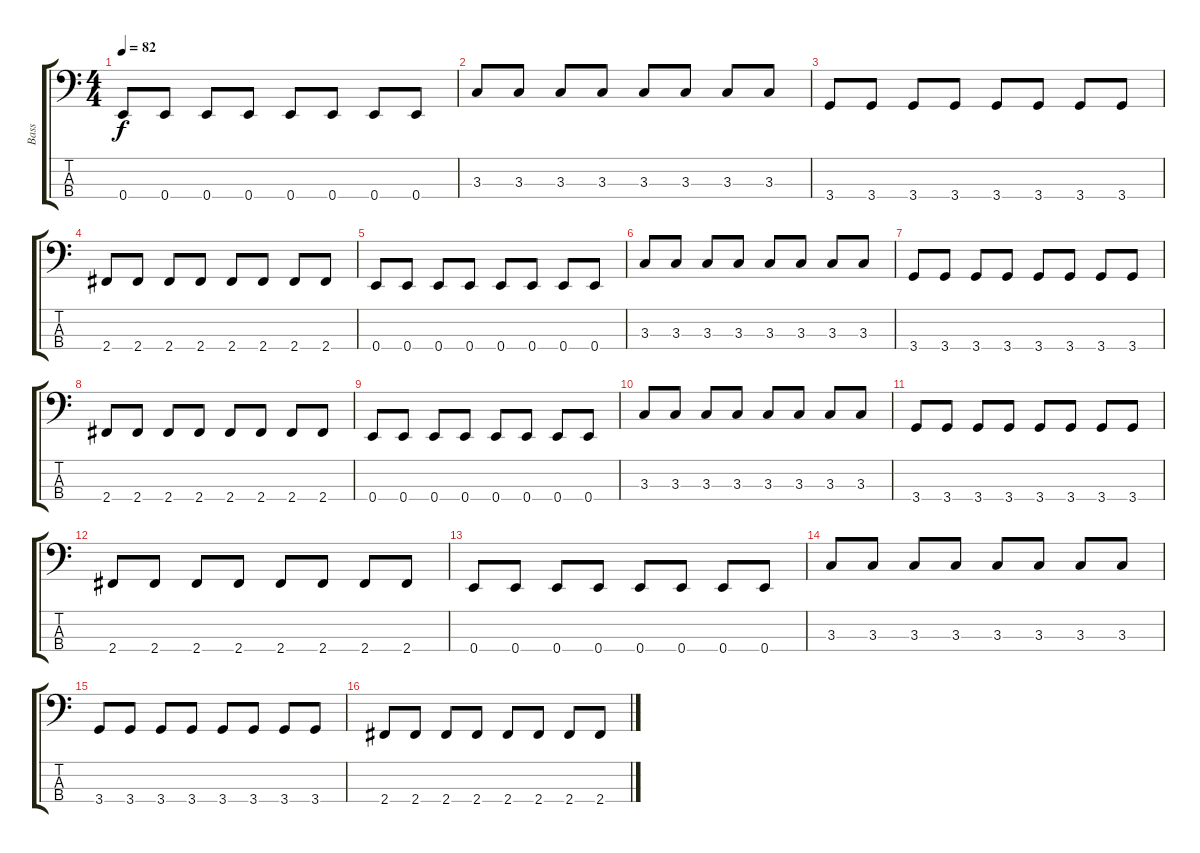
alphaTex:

\track ("Bass" "Bass") {instrument electricguitarmuted}
\staff {score tabs}
\tuning (G2 D2 A1 E1) {hide}
\ts (4 4)
\tempo 82
\clef f4
\ks c
0.4.8{dy f} 0.4.8 0.4.8 0.4.8 0.4.8 0.4.8 0.4.8 0.4.8 |
3.3.8 3.3.8 3.3.8 3.3.8 3.3.8 3.3.8 3.3.8 3.3.8 |
3.4.8 3.4.8 3.4.8 3.4.8 3.4.8 3.4.8 3.4.8 3.4.8 |
2.4.8 2.4.8 2.4.8 2.4.8 2.4.8 2.4.8 2.4.8 2.4.8 |
0.4.8 0.4.8 0.4.8 0.4.8 0.4.8 0.4.8 0.4.8 0.4.8 |
3.3.8 3.3.8 3.3.8 3.3.8 3.3.8 3.3.8 3.3.8 3.3.8 |
3.4.8 3.4.8 3.4.8 3.4.8 3.4.8 3.4.8 3.4.8 3.4.8 |
2.4.8 2.4.8 2.4.8 2.4.8 2.4.8 2.4.8 2.4.8 2.4.8 |
0.4.8 0.4.8 0.4.8 0.4.8 0.4.8 0.4.8 0.4.8 0.4.8 |
3.3.8 3.3.8 3.3.8 3.3.8 3.3.8 3.3.8 3.3.8 3.3.8 |
3.4.8 3.4.8 3.4.8 3.4.8 3.4.8 3.4.8 3.4.8 3.4.8 |
2.4.8 2.4.8 2.4.8 2.4.8 2.4.8 2.4.8 2.4.8 2.4.8 |
0.4.8 0.4.8 0.4.8 0.4.8 0.4.8 0.4.8 0.4.8 0.4.8 |
3.3.8 3.3.8 3.3.8 3.3.8 3.3.8 3.3.8 3.3.8 3.3.8 |
3.4.8 3.4.8 3.4.8 3.4.8 3.4.8 3.4.8 3.4.8 3.4.8 |
2.4.8 2.4.8 2.4.8 2.4.8 2.4.8 2.4.8 2.4.8 2.4.8
